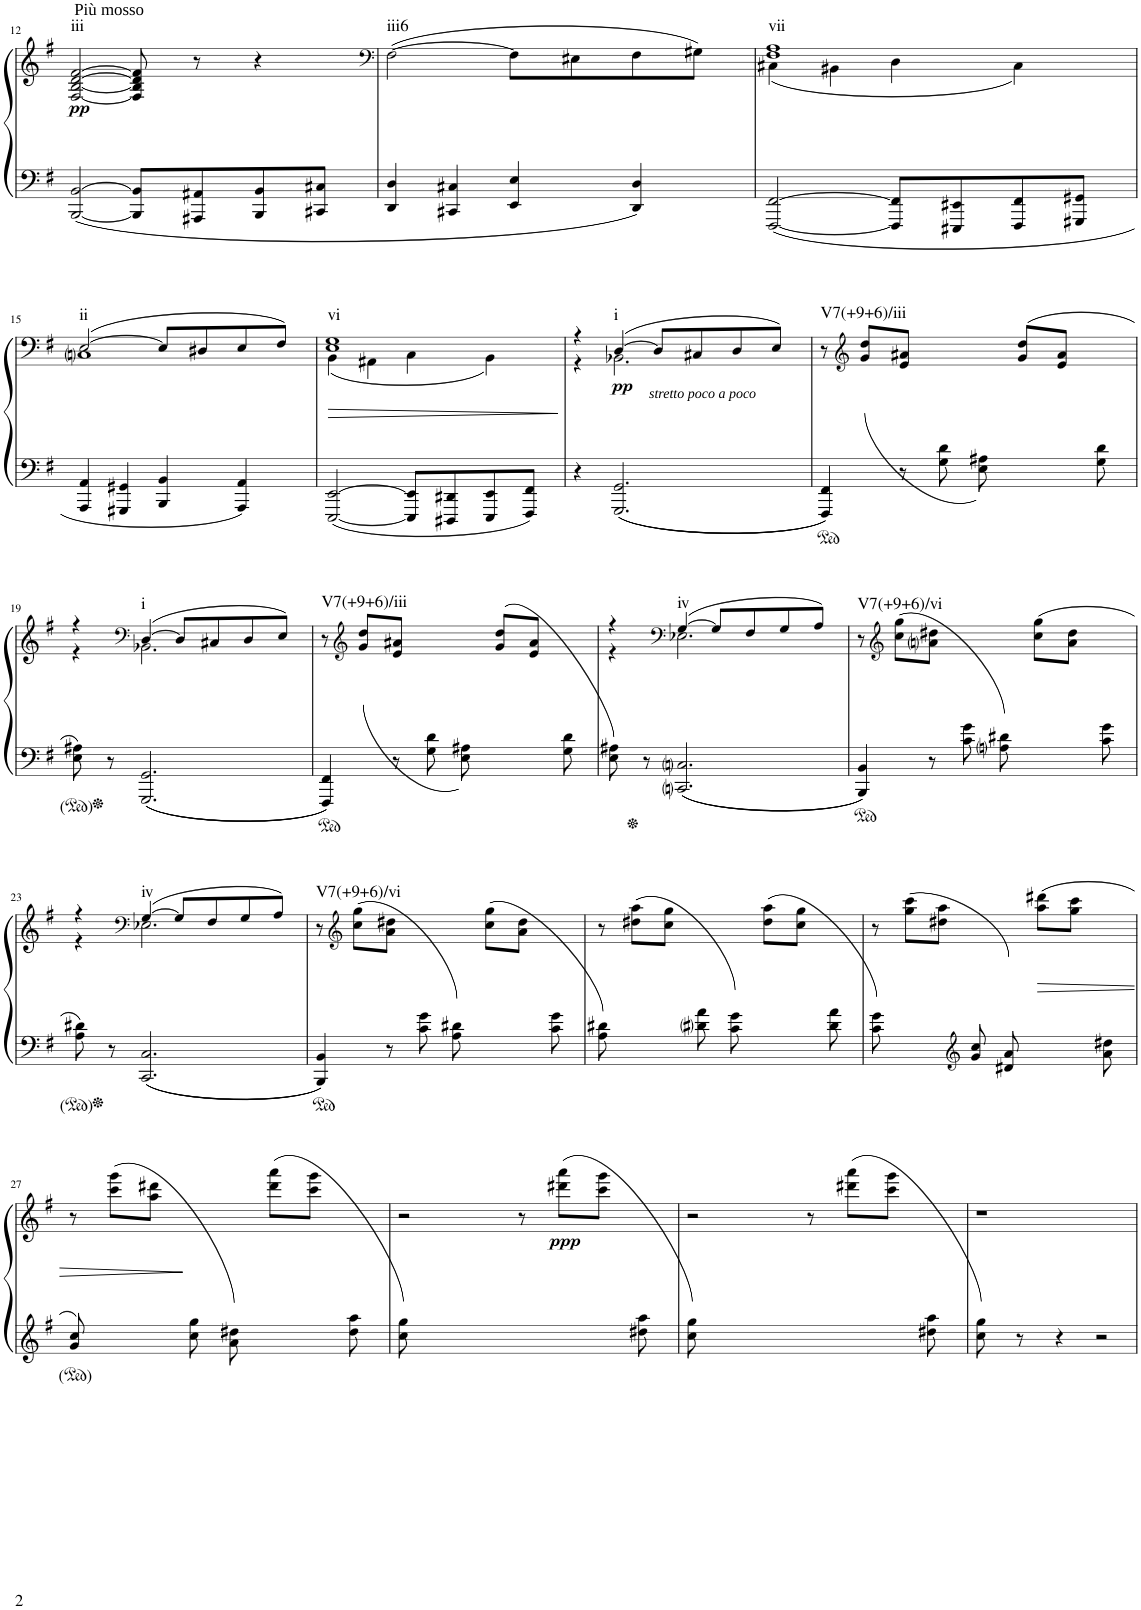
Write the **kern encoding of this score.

**kern	**kern	**dynam	**harte
*part1	*part1	*part1	*part1
*staff2	*staff1	*staff1/2	*
*I"Midi_1	*	*	*
!!LO:PB:g=z
*clefF4	*clefG2	*	*
*k[f#]	*k[f#]	*	*
*G:	*G:	*	*
*M4/4	*M4/4	*	*
*met(c)	*met(c)	*	*
=12	=12	=12	=12
*^	*^	*	*
!	!	!LO:TX:a:t=Più mosso	!	!	!
!	!	!	!	!LO:DY:b	!LO:H:kt=iii
[2BBB/ [2BB/	2ryy	[2F#/ [2B/ [2d/ [2f#/	2ryy	pp	N
8BBB/] 8BB/]L	2ryy	8F#/] 8B/] 8d/] 8f#/]	2ryy	.	.
8AAA#X/ 8AA#X/	.	8r	.	.	.
8BBB/ 8BB/	.	4r	.	.	.
8CC#X/ 8C#X/J	.	.	.	.	.
=13	=13	=13	=13	=13	=13
*	*	*clefF4	*	*	*
!	!	!	!	!	!LO:H:kt=iii6
4DD/ 4D/	2ryy	([2F#\	2ryy	.	N
4CC#X/ 4C#X/	.	.	.	.	.
4EE/ 4E/	2ryy	8F#\L]	2ryy	.	.
.	.	8E#X\	.	.	.
4DD/ 4D/	.	8F#\	.	.	.
.	.	8G#X\J)	.	.	.
*v	*v	*	*	*	*
=14	=14	=14	=14	=14
!	!	!	!	!LO:H:kt=vii
[2FFF#/ [2FF#/	1F# 1A	(4C#X\	.	N
.	.	4BB#X\	.	.
8FFF#/] 8FF#/]L	.	4D\	.	.
8EEE#X/ 8EE#X/	.	.	.	.
8FFF#/ 8FF#/	.	4C#\)	.	.
8GGG#X/ 8GG#X/J	.	.	.	.
!!LO:LB:g=z	!!
=15	=15	=15	=15	=15
!	!	!	!	!LO:H:kt=ii
4AAA/ 4AA/	([2E/	1Cni	.	N
4GGG#X/ 4GG#X/	.	.	.	.
4BBB/ 4BB/	8E/L]	.	.	.
.	8D#X/	.	.	.
4AAA/ 4AA/	8E/	.	.	.
.	8F#/J)	.	.	.
=16	=16	=16	=16	=16
!	!	!	!LO:HP:b	!LO:H:kt=vi
[2EEE/ [2EE/	1E 1G	(4BB\	>	N
.	.	4AA#X\	.	.
8EEE/] 8EE/]L	.	4C\	.	.
8DDD#X/ 8DD#X/	.	.	.	.
8EEE/ 8EE/	.	4BB\)	.	.
8FFF#/ 8FF#/J	.	.	.	.
*	*v	*v	*	*
.	.	]	.
=17	=17	=17	=17
*	*^	*	*
4r	4r	4r	.	.
!	!	!	!LO:DY:b	!LO:H:kt=i
2.GGG/ 2.GG/	([4D/	2.BB-X\	pp	N
!	!LO:TX:b:i:t=stretto poco a poco	!	!	!
.	8D/L]	.	.	.
.	8C#X/	.	.	.
.	8D/	.	.	.
.	8E/J)	.	.	.
=18	=18	=18	=18	=18
!	!	!	!	!LO:H:kt=V7(+9+6)/iii
4FFF#/ 4FF#/	8r	8ryy	.	N
*	*clefG2	*	*	*
.	(8g/ 8dd/L	8ryy	.	.
8r	8e/ 8a#X/J	4ryy	.	.
8G\ 8d\	8ryy	.	.	.
8E\ 8A#X\)	8ryy	2ryy	.	.
4ryy	(8g/ 8dd/L	.	.	.
.	8e/ 8a#/J	.	.	.
8G\ 8d\	8ryy	.	.	.
!!LO:LB:g=z	!!
=19	=19	=19	=19	=19
8E\ 8A#X\)	4r	4r	.	.
8r	.	.	.	.
*	*clefF4	*	*	*
!	!	!	!	!LO:H:kt=i
2.GGG/ 2.GG/	([4D/	2.BB-X\	.	N
.	8D/L]	.	.	.
.	8C#X/	.	.	.
.	8D/	.	.	.
.	8E/J)	.	.	.
=20	=20	=20	=20	=20
!	!	!	!	!LO:H:kt=V7(+9+6)/iii
4FFF#/ 4FF#/	8r	8ryy	.	N
*	*clefG2	*	*	*
.	(8g/ 8dd/L	8ryy	.	.
8r	8e/ 8a#X/J	4ryy	.	.
8G\ 8d\	8ryy	.	.	.
8E\ 8A#X\)	8ryy	2ryy	.	.
4ryy	(8g/ 8dd/L	.	.	.
.	8e/ 8a#/J	.	.	.
8G\ 8d\	8ryy	.	.	.
=21	=21	=21	=21	=21
8E\ 8A#X\)	4r	4r	.	.
8r	.	.	.	.
*	*clefF4	*	*	*
!	!	!	!	!LO:H:kt=iv
2.CCni/ 2.Cni/	([4G/	2.E-X\	.	N
.	8G/L]	.	.	.
.	8F#/	.	.	.
.	8G/	.	.	.
.	8A/J)	.	.	.
=22	=22	=22	=22	=22
!	!	!	!	!LO:H:kt=V7(+9+6)/vi
4BBB/ 4BB/	8r	8ryy	.	N
*	*clefG2	*	*	*
.	(8cc\ 8gg\L	8ryy	.	.
8r	8ani\ 8dd#X\J	4ryy	.	.
8c\ 8g\	8ryy	.	.	.
8Ani\ 8d#X\)	8ryy	2ryy	.	.
4ryy	(8cc\ 8gg\L	.	.	.
.	8a\ 8dd#\J	.	.	.
8c\ 8g\	8ryy	.	.	.
!!LO:LB:g=z	!!
=23	=23	=23	=23	=23
8A\ 8d#X\)	4r	4r	.	.
8r	.	.	.	.
*	*clefF4	*	*	*
!	!	!	!	!LO:H:kt=iv
2.CC/ 2.C/	([4G/	2.E-X\	.	N
.	8G/L]	.	.	.
.	8F#/	.	.	.
.	8G/	.	.	.
.	8A/J)	.	.	.
=24	=24	=24	=24	=24
!	!	!	!	!LO:H:kt=V7(+9+6)/vi
4BBB/ 4BB/	8r	8ryy	.	N
*	*clefG2	*	*	*
.	(8cc\ 8gg\L	8ryy	.	.
8r	8a\ 8dd#X\J	4ryy	.	.
8c\ 8g\	8ryy	.	.	.
8A\ 8d#X\)	8ryy	4ryy	.	.
4ryy	(8cc\ 8gg\L	.	.	.
.	8a\ 8dd#\J	8ryy	.	.
8c\ 8g\	8ryy	8ryy	.	.
=25	=25	=25	=25	=25
8A\ 8d#X\)	8r	2ryy	.	.
4ryy	(8dd#X\ 8aa\L	.	.	.
.	8cc\ 8gg\J	.	.	.
8d#i\ 8a\	4ryy	.	.	.
8c\ 8g\)	.	8ryy	.	.
4ryy	(8dd#\ 8aa\L	4.ryy	.	.
.	8cc\ 8gg\J	.	.	.
8d#\ 8a\	8ryy	.	.	.
*	*v	*v	*	*
=26	=26	=26	=26
8c\ 8g\)	8r	.	.
4ryy	(8gg\ 8ccc\L	.	.
.	8dd#X\ 8aa\J	.	.
*clefG2	*	*	*
8g/ 8cc/	8ryy	.	.
8d#X/ 8a/)	8ryy	.	.
!	!	!LO:HP:b	!
4ryy	(8aa\ 8ddd#X\L	>	.
.	8gg\ 8ccc\J	.	.
8a\ 8dd#X\	8ryy	.	.
!!LO:LB:g=z
=27	=27	=27	=27
8g/ 8cc/)	8r	.	.
4ryy	(8ccc\ 8ggg\L	.	.
.	8aa\ 8ddd#X\J	.	.
8cc\ 8gg\	8ryy	]	.
8a\ 8dd#X\)	8ryy	.	.
4ryy	(8ddd#\ 8aaa\L	.	.
.	8ccc\ 8ggg\J	.	.
8dd#\ 8aa\	8ryy	.	.
=28	=28	=28	=28
8cc\ 8gg\)	2r	.	.
8ryy	.	.	.
4ryy	.	.	.
4ryy	8r	.	.
!	!	!LO:DY:b	!
.	(8ddd#X\ 8aaa\L	ppp	.
8ryy	8ccc\ 8ggg\J	.	.
8dd#X\ 8aa\	8ryy	.	.
=29	=29	=29	=29
8cc\ 8gg\)	2r	.	.
8ryy	.	.	.
4ryy	.	.	.
4ryy	8r	.	.
.	(8ddd#X\ 8aaa\L	.	.
8ryy	8ccc\ 8ggg\J	.	.
8dd#X\ 8aa\	8ryy	.	.
=30	=30	=30	=30
8cc\ 8gg\)	1r	.	.
8r	.	.	.
4r	.	.	.
2r	.	.	.
=	=	=	=
*-	*-	*-	*-
